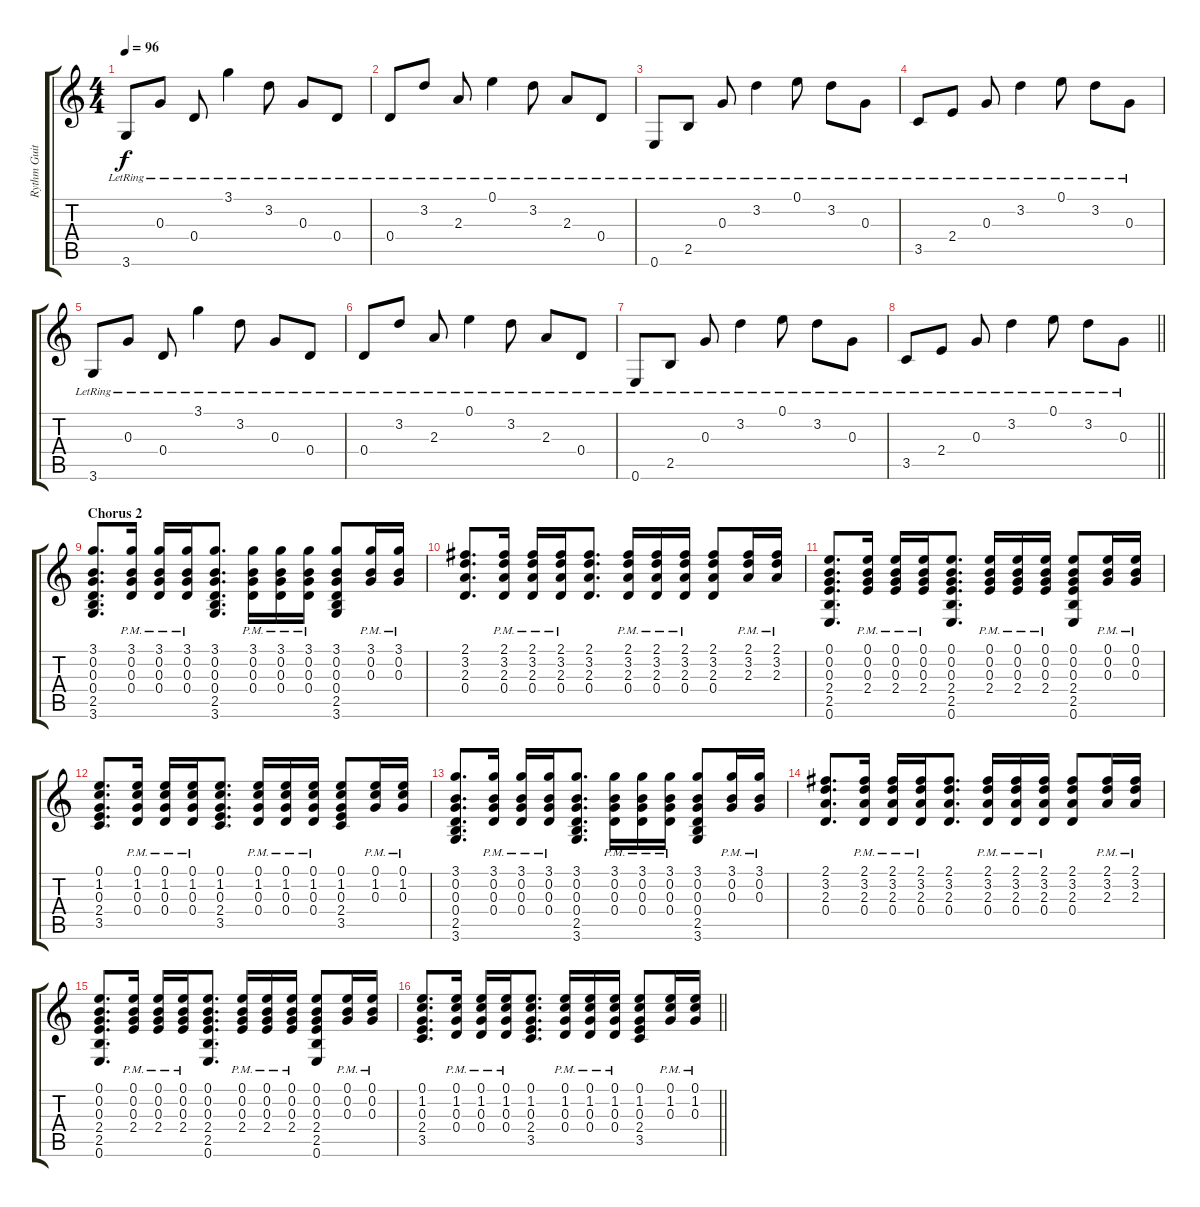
\track ("Rythm Guitar" "Rythm Guit") {instrument acousticguitarsteel}
\staff {score tabs}
\tuning (E4 B3 G3 D3 A2 E2) {hide}
\ts (4 4)
\tempo 96
\clef g2
\ks c
3.6{lr}.8{dy f} 0.3{lr}.8 0.4{lr}.8 3.1{lr}.4 3.2{lr}.8 0.3{lr}.8 0.4{lr}.8 |
0.4{lr}.8 3.2{lr}.8 2.3{lr}.8 0.1{lr}.4 3.2{lr}.8 2.3{lr}.8 0.4{lr}.8 |
0.6{lr}.8 2.5{lr}.8 0.3{lr}.8 3.2{lr}.4 0.1{lr}.8 3.2{lr}.8 0.3{lr}.8 |
3.5{lr}.8 2.4{lr}.8 0.3{lr}.8 3.2{lr}.4 0.1{lr}.8 3.2{lr}.8 0.3{lr}.8 |
3.6{lr}.8 0.3{lr}.8 0.4{lr}.8 3.1{lr}.4 3.2{lr}.8 0.3{lr}.8 0.4{lr}.8 |
0.4{lr}.8 3.2{lr}.8 2.3{lr}.8 0.1{lr}.4 3.2{lr}.8 2.3{lr}.8 0.4{lr}.8 |
0.6{lr}.8 2.5{lr}.8 0.3{lr}.8 3.2{lr}.4 0.1{lr}.8 3.2{lr}.8 0.3{lr}.8 |
\barLineRight lightlight
3.5{lr}.8 2.4{lr}.8 0.3{lr}.8 3.2{lr}.4 0.1{lr}.8 3.2{lr}.8 0.3{lr}.8 |
\section ("" "Chorus 2")
(3.1 0.2 0.3 0.4 2.5 3.6).8{d} (3.1{pm} 0.2{pm} 0.3{pm} 0.4{pm}).16 (3.1{pm} 0.2{pm} 0.3{pm} 0.4{pm}).16 (3.1{pm} 0.2{pm} 0.3{pm} 0.4{pm}).16 (3.1 0.2 0.3 0.4 2.5 3.6).8{d} (3.1{pm} 0.2{pm} 0.3{pm} 0.4{pm}).16 (3.1{pm} 0.2{pm} 0.3{pm} 0.4{pm}).16 (3.1{pm} 0.2{pm} 0.3{pm} 0.4{pm}).16 (3.1 0.2 0.3 0.4 2.5 3.6).8 (3.1{pm} 0.2{pm} 0.3{pm}).16 (3.1{pm} 0.2{pm} 0.3{pm}).16 |
(2.1 3.2 2.3 0.4).8{d} (2.1{pm} 3.2{pm} 2.3{pm} 0.4{pm}).16 (2.1{pm} 3.2{pm} 2.3{pm} 0.4{pm}).16 (2.1{pm} 3.2{pm} 2.3{pm} 0.4{pm}).16 (2.1 3.2 2.3 0.4).8{d} (2.1{pm} 3.2{pm} 2.3{pm} 0.4{pm}).16 (2.1{pm} 3.2{pm} 2.3{pm} 0.4{pm}).16 (2.1{pm} 3.2{pm} 2.3{pm} 0.4{pm}).16 (2.1 3.2 2.3 0.4).8 (2.1{pm} 3.2{pm} 2.3{pm}).16 (2.1{pm} 3.2{pm} 2.3{pm}).16 |
(0.1 0.2 0.3 2.4 2.5 0.6).8{d} (0.1{pm} 0.2{pm} 0.3{pm} 2.4{pm}).16 (0.1{pm} 0.2{pm} 0.3{pm} 2.4{pm}).16 (0.1{pm} 0.2{pm} 0.3{pm} 2.4{pm}).16 (0.1 0.2 0.3 2.4 2.5 0.6).8{d} (0.1{pm} 0.2{pm} 0.3{pm} 2.4{pm}).16 (0.1{pm} 0.2{pm} 0.3{pm} 2.4{pm}).16 (0.1{pm} 0.2{pm} 0.3{pm} 2.4{pm}).16 (0.1 0.2 0.3 2.4 2.5 0.6).8 (0.1{pm} 0.2{pm} 0.3{pm}).16 (0.1{pm} 0.2{pm} 0.3{pm}).16 |
(0.1 1.2 0.3 2.4 3.5).8{d} (0.1{pm} 1.2{pm} 0.3{pm} 0.4{pm}).16 (0.1{pm} 1.2{pm} 0.3{pm} 0.4{pm}).16 (0.1{pm} 1.2{pm} 0.3{pm} 0.4{pm}).16 (0.1 1.2 0.3 2.4 3.5).8{d} (0.1{pm} 1.2{pm} 0.3{pm} 0.4{pm}).16 (0.1{pm} 1.2{pm} 0.3{pm} 0.4{pm}).16 (0.1{pm} 1.2{pm} 0.3{pm} 0.4{pm}).16 (0.1 1.2 0.3 2.4 3.5).8 (0.1{pm} 1.2{pm} 0.3{pm}).16 (0.1{pm} 1.2{pm} 0.3{pm}).16 |
(3.1 0.2 0.3 0.4 2.5 3.6).8{d} (3.1{pm} 0.2{pm} 0.3{pm} 0.4{pm}).16 (3.1{pm} 0.2{pm} 0.3{pm} 0.4{pm}).16 (3.1{pm} 0.2{pm} 0.3{pm} 0.4{pm}).16 (3.1 0.2 0.3 0.4 2.5 3.6).8{d} (3.1{pm} 0.2{pm} 0.3{pm} 0.4{pm}).16 (3.1{pm} 0.2{pm} 0.3{pm} 0.4{pm}).16 (3.1{pm} 0.2{pm} 0.3{pm} 0.4{pm}).16 (3.1 0.2 0.3 0.4 2.5 3.6).8 (3.1{pm} 0.2{pm} 0.3{pm}).16 (3.1{pm} 0.2{pm} 0.3{pm}).16 |
(2.1 3.2 2.3 0.4).8{d} (2.1{pm} 3.2{pm} 2.3{pm} 0.4{pm}).16 (2.1{pm} 3.2{pm} 2.3{pm} 0.4{pm}).16 (2.1{pm} 3.2{pm} 2.3{pm} 0.4{pm}).16 (2.1 3.2 2.3 0.4).8{d} (2.1{pm} 3.2{pm} 2.3{pm} 0.4{pm}).16 (2.1{pm} 3.2{pm} 2.3{pm} 0.4{pm}).16 (2.1{pm} 3.2{pm} 2.3{pm} 0.4{pm}).16 (2.1 3.2 2.3 0.4).8 (2.1{pm} 3.2{pm} 2.3{pm}).16 (2.1{pm} 3.2{pm} 2.3{pm}).16 |
(0.1 0.2 0.3 2.4 2.5 0.6).8{d} (0.1{pm} 0.2{pm} 0.3{pm} 2.4{pm}).16 (0.1{pm} 0.2{pm} 0.3{pm} 2.4{pm}).16 (0.1{pm} 0.2{pm} 0.3{pm} 2.4{pm}).16 (0.1 0.2 0.3 2.4 2.5 0.6).8{d} (0.1{pm} 0.2{pm} 0.3{pm} 2.4{pm}).16 (0.1{pm} 0.2{pm} 0.3{pm} 2.4{pm}).16 (0.1{pm} 0.2{pm} 0.3{pm} 2.4{pm}).16 (0.1 0.2 0.3 2.4 2.5 0.6).8 (0.1{pm} 0.2{pm} 0.3{pm}).16 (0.1{pm} 0.2{pm} 0.3{pm}).16 |
\barLineRight lightlight
(0.1 1.2 0.3 2.4 3.5).8{d} (0.1{pm} 1.2{pm} 0.3{pm} 0.4{pm}).16 (0.1{pm} 1.2{pm} 0.3{pm} 0.4{pm}).16 (0.1{pm} 1.2{pm} 0.3{pm} 0.4{pm}).16 (0.1 1.2 0.3 2.4 3.5).8{d} (0.1{pm} 1.2{pm} 0.3{pm} 0.4{pm}).16 (0.1{pm} 1.2{pm} 0.3{pm} 0.4{pm}).16 (0.1{pm} 1.2{pm} 0.3{pm} 0.4{pm}).16 (0.1 1.2 0.3 2.4 3.5).8 (0.1{pm} 1.2{pm} 0.3{pm}).16 (0.1{pm} 1.2{pm} 0.3{pm}).16
